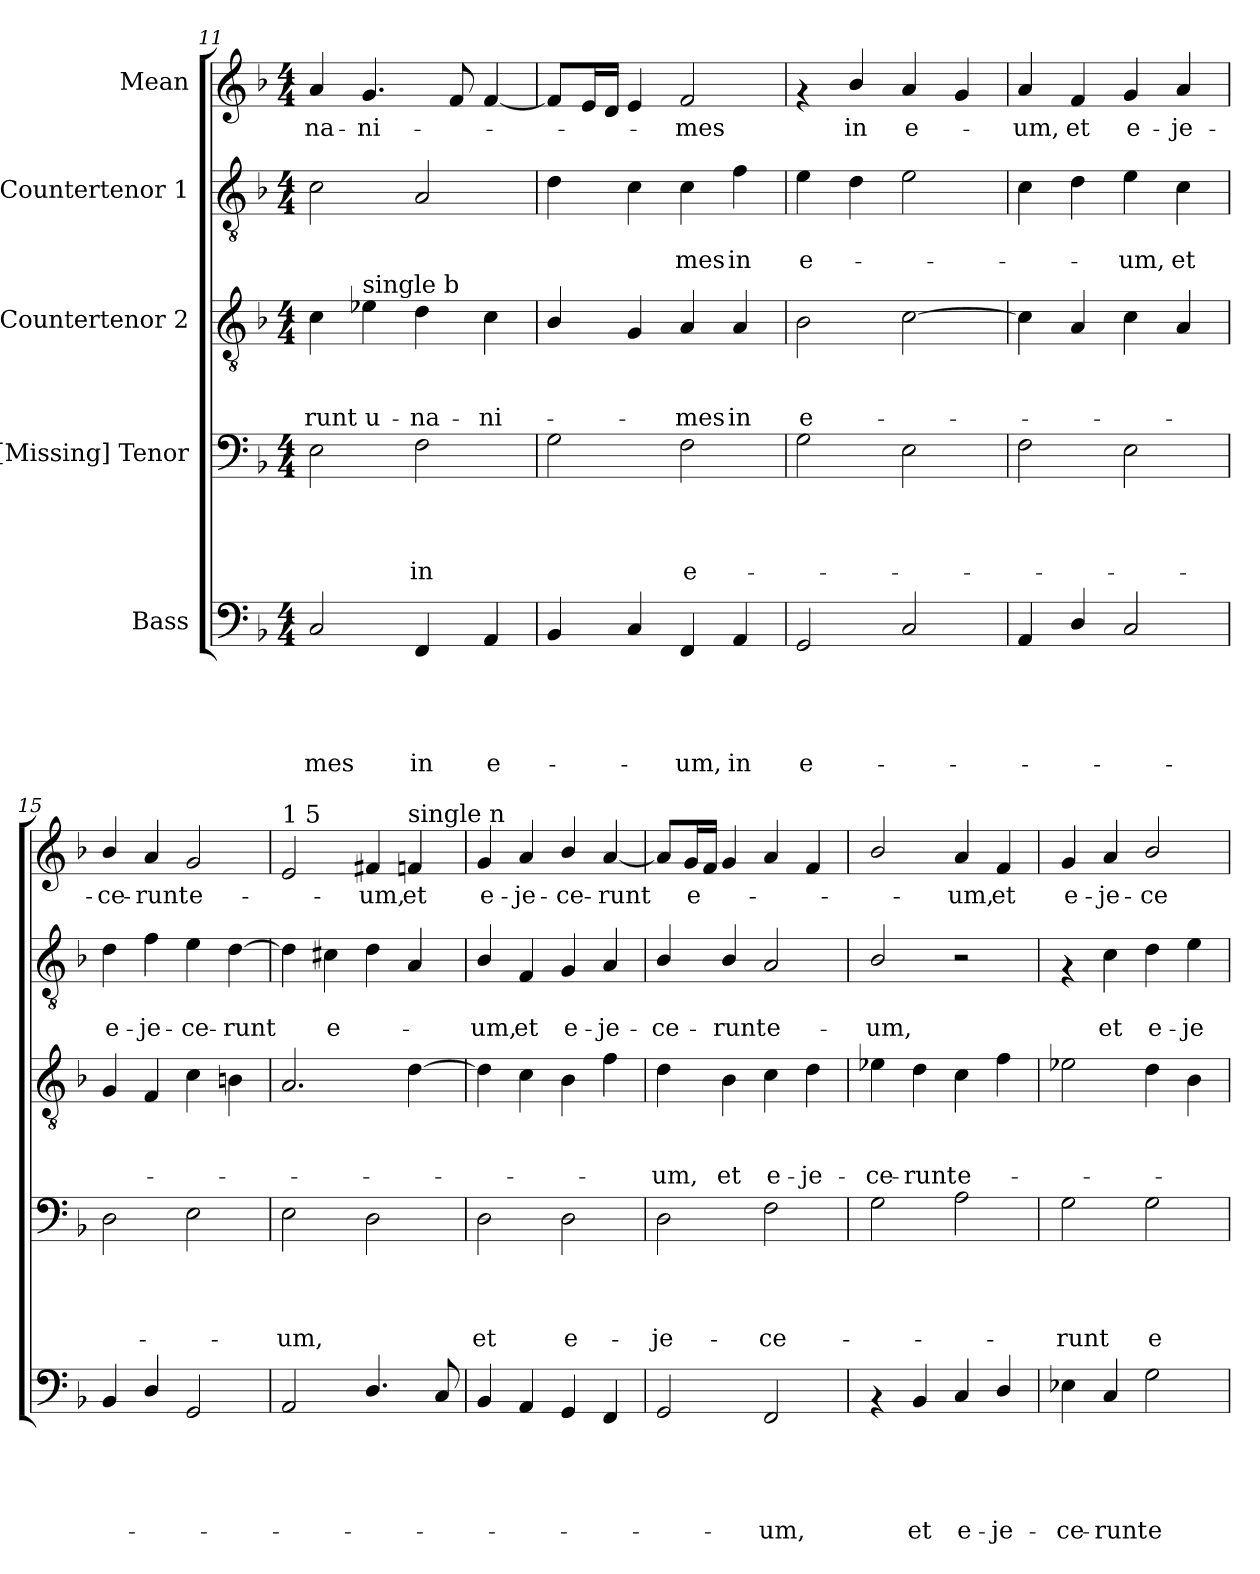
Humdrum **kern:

**kern	**text	**text	**text	**text	**text	**kern	**text	**text	**text	**text	**kern	**text	**text	**text	**kern	**text	**text	**kern	**text
*part5	*part5	*part5	*part5	*part5	*part5	*part4	*part4	*part4	*part4	*part4	*part3	*part3	*part3	*part3	*part2	*part2	*part2	*part1	*part1
*staff5	*staff5	*staff5	*staff5	*staff5	*staff5	*staff4	*staff4	*staff4	*staff4	*staff4	*staff3	*staff3	*staff3	*staff3	*staff2	*staff2	*staff2	*staff1	*staff1
*I"Bass	*	*	*	*	*	*I"[Missing] Tenor	*	*	*	*	*I"Countertenor 2	*	*	*	*I"Countertenor 1	*	*	*I"Mean	*
!!LO:PB:g=z
*clefF4	*	*	*	*	*	*clefF4	*	*	*	*	*clefGv2	*	*	*	*clefGv2	*	*	*clefG2	*
*k[b-]	*	*	*	*	*	*k[b-]	*	*	*	*	*k[b-]	*	*	*	*k[b-]	*	*	*k[b-]	*
*F:	*	*	*	*	*	*F:	*	*	*	*	*F:	*	*	*	*F:	*	*	*F:	*
*M4/4	*	*	*	*	*	*M4/4	*	*	*	*	*M4/4	*	*	*	*M4/4	*	*	*M4/4	*
=11	=11	=11	=11	=11	=11	=11	=11	=11	=11	=11	=11	=11	=11	=11	=11	=11	=11	=11	=11
!	!	!	!	!	!LO:LY:b	!	!	!	!	!	!	!	!	!LO:LY:b	!	!	!	!	!LO:LY:b
2C/	.	.	.	.	-mes	2E\	.	.	.	.	4c\	.	.	-runt	2c\	.	.	4a/	-na-
!	!	!	!	!	!	!	!	!	!	!	!LO:TX:a:t=single b	!	!	!	!	!	!	!	!
!	!	!	!	!	!	!	!	!	!	!	!	!	!	!LO:LY:b	!	!	!	!	!LO:LY:b
.	.	.	.	.	.	.	.	.	.	.	4e-\	.	.	u-	.	.	.	4.g/	-ni-
!	!	!	!	!	!LO:LY:b	!	!	!	!	!LO:LY:b	!	!	!	!LO:LY:b	!	!	!	!	!
4FF/	.	.	.	.	in	2F\	.	.	.	in	4d\	.	.	-na-	2A/	.	.	.	.
.	.	.	.	.	.	.	.	.	.	.	.	.	.	.	.	.	.	8f/	.
!	!	!	!	!	!LO:LY:b	!	!	!	!	!	!	!	!	!LO:LY:b	!	!	!	!	!
4AA/	.	.	.	.	e-	.	.	.	.	.	4c\	.	.	-ni-	.	.	.	[<4f/	.
=12!	=12!	=12!	=12!	=12!	=12!	=12!	=12!	=12!	=12!	=12!	=12!	=12!	=12!	=12!	=12!	=12!	=12!	=12!	=12!
4BB-/	.	.	.	.	.	2G\	.	.	.	.	4B-/	.	.	.	4d\	.	.	8f/L]	.
.	.	.	.	.	.	.	.	.	.	.	.	.	.	.	.	.	.	16e/L	.
.	.	.	.	.	.	.	.	.	.	.	.	.	.	.	.	.	.	16d/JJ	.
4C/	.	.	.	.	.	.	.	.	.	.	4G/	.	.	.	4c\	.	.	4e/	.
!	!	!	!	!	!LO:LY:b	!	!	!	!	!LO:LY:b	!	!	!	!LO:LY:b	!	!	!LO:LY:b	!	!LO:LY:b
4FF/	.	.	.	.	-um,	2F\	.	.	.	e-	4A/	.	.	-mes	4c\	.	-mes	2f/	-mes
!	!	!	!	!	!LO:LY:b	!	!	!	!	!	!	!	!	!LO:LY:b	!	!	!LO:LY:b	!	!
4AA/	.	.	.	.	in	.	.	.	.	.	4A/	.	.	in	4f\	.	in	.	.
=13!	=13!	=13!	=13!	=13!	=13!	=13!	=13!	=13!	=13!	=13!	=13!	=13!	=13!	=13!	=13!	=13!	=13!	=13!	=13!
!	!	!	!	!	!LO:LY:b	!	!	!	!	!	!	!	!	!LO:LY:b	!	!	!LO:LY:b	!	!
2GG/	.	.	.	.	e-	2G\	.	.	.	.	2B-\	.	.	e-	4e\	.	e-	4rf	.
!	!	!	!	!	!	!	!	!	!	!	!	!	!	!	!	!	!	!	!LO:LY:b
.	.	.	.	.	.	.	.	.	.	.	.	.	.	.	4d\	.	.	4b-/	in
!	!	!	!	!	!	!	!	!	!	!	!	!	!	!	!	!	!	!	!LO:LY:b
2C/	.	.	.	.	.	2E\	.	.	.	.	[>2c\	.	.	.	2e\	.	.	4a/	e-
.	.	.	.	.	.	.	.	.	.	.	.	.	.	.	.	.	.	4g/	.
=14!	=14!	=14!	=14!	=14!	=14!	=14!	=14!	=14!	=14!	=14!	=14!	=14!	=14!	=14!	=14!	=14!	=14!	=14!	=14!
!	!	!	!	!	!	!	!	!	!	!	!	!	!	!	!	!	!	!	!LO:LY:b
4AA/	.	.	.	.	.	2F\	.	.	.	.	4c\]	.	.	.	4c\	.	.	4a/	-um,
!	!	!	!	!	!	!	!	!	!	!	!	!	!	!	!	!	!	!	!LO:LY:b
4D/	.	.	.	.	.	.	.	.	.	.	4A/	.	.	.	4d\	.	.	4f/	et
!	!	!	!	!	!	!	!	!	!	!	!	!	!	!	!	!	!LO:LY:b	!	!LO:LY:b
2C/	.	.	.	.	.	2E\	.	.	.	.	4c\	.	.	.	4e\	.	-um,	4g/	e-
!	!	!	!	!	!	!	!	!	!	!	!	!	!	!	!	!	!LO:LY:b	!	!LO:LY:b
.	.	.	.	.	.	.	.	.	.	.	4A/	.	.	.	4c\	.	et	4a/	-je-
=15!	=15!	=15!	=15!	=15!	=15!	=15!	=15!	=15!	=15!	=15!	=15!	=15!	=15!	=15!	=15!	=15!	=15!	=15!	=15!
!	!	!	!	!	!	!	!	!	!	!	!	!	!	!	!	!	!LO:LY:b	!	!LO:LY:b
4BB-/	.	.	.	.	.	2D\	.	.	.	.	4G/	.	.	.	4d\	.	e-	4b-/	-ce-
!	!	!	!	!	!	!	!	!	!	!	!	!	!	!	!	!	!LO:LY:b	!	!LO:LY:b
4D/	.	.	.	.	.	.	.	.	.	.	4F/	.	.	.	4f\	.	-je-	4a/	-runt
!	!	!	!	!	!	!	!	!	!	!	!	!	!	!	!	!	!LO:LY:b	!	!LO:LY:b
2GG/	.	.	.	.	.	2E\	.	.	.	.	4c\	.	.	.	4e\	.	-ce-	2g/	e-
!	!	!	!	!	!	!	!	!	!	!	!	!	!	!	!	!	!LO:LY:b	!	!
.	.	.	.	.	.	.	.	.	.	.	4Bn\	.	.	.	[<4d\	.	-runt	.	.
!!LO:LB:g=z
=16!	=16!	=16!	=16!	=16!	=16!	=16!	=16!	=16!	=16!	=16!	=16!	=16!	=16!	=16!	=16!	=16!	=16!	=16!	=16!
!	!	!	!	!	!	!	!	!	!	!	!	!	!	!	!	!	!	!LO:TX:a:t=1 5	!
!	!	!	!	!	!	!	!	!	!	!LO:LY:b	!	!	!	!	!	!	!	!	!
2AA/	.	.	.	.	.	2E\	.	.	.	-um,	2.A/	.	.	.	4d\]	.	.	2e/	.
!	!	!	!	!	!	!	!	!	!	!	!	!	!	!	!	!	!LO:LY:b	!	!
.	.	.	.	.	.	.	.	.	.	.	.	.	.	.	4c#X\	.	e-	.	.
!	!	!	!	!	!	!	!	!	!	!	!	!	!	!	!	!	!	!	!LO:LY:b
4.D/	.	.	.	.	.	2D\	.	.	.	.	.	.	.	.	4d\	.	.	4f#X/	-um,
!	!	!	!	!	!	!	!	!	!	!	!	!	!	!	!	!	!	!LO:TX:a:t=single n	!
!	!	!	!	!	!	!	!	!	!	!	!	!	!	!	!	!	!	!	!LO:LY:b
.	.	.	.	.	.	.	.	.	.	.	[>4d\	.	.	.	4A/	.	.	4f/	et
8C/	.	.	.	.	.	.	.	.	.	.	.	.	.	.	.	.	.	.	.
=17!	=17!	=17!	=17!	=17!	=17!	=17!	=17!	=17!	=17!	=17!	=17!	=17!	=17!	=17!	=17!	=17!	=17!	=17!	=17!
!	!	!	!	!	!	!	!	!	!	!LO:LY:b	!	!	!	!	!	!	!LO:LY:b	!	!LO:LY:b
4BB-/	.	.	.	.	.	2D\	.	.	.	et	4d\]	.	.	.	4B-/	.	-um,	4g/	e-
!	!	!	!	!	!	!	!	!	!	!	!	!	!	!	!	!	!LO:LY:b	!	!LO:LY:b
4AA/	.	.	.	.	.	.	.	.	.	.	4c\	.	.	.	4F/	.	et	4a/	-je-
!	!	!	!	!	!	!	!	!	!	!LO:LY:b	!	!	!	!	!	!	!LO:LY:b	!	!LO:LY:b
4GG/	.	.	.	.	.	2D\	.	.	.	e-	4B-\	.	.	.	4G/	.	e-	4b-/	-ce-
!	!	!	!	!	!	!	!	!	!	!	!	!	!	!	!	!	!LO:LY:b	!	!LO:LY:b
4FF/	.	.	.	.	.	.	.	.	.	.	4f\	.	.	.	4A/	.	-je-	[<4a/	-runt
=18!	=18!	=18!	=18!	=18!	=18!	=18!	=18!	=18!	=18!	=18!	=18!	=18!	=18!	=18!	=18!	=18!	=18!	=18!	=18!
!	!	!	!	!	!	!	!	!	!	!LO:LY:b	!	!	!	!LO:LY:b	!	!	!LO:LY:b	!	!
2GG/	.	.	.	.	.	2D\	.	.	.	-je-	4d\	.	.	-um,	4B-/	.	-ce-	8a/L]	.
!	!	!	!	!	!	!	!	!	!	!	!	!	!	!	!	!	!	!	!LO:LY:b
.	.	.	.	.	.	.	.	.	.	.	.	.	.	.	.	.	.	16g/L	e-
.	.	.	.	.	.	.	.	.	.	.	.	.	.	.	.	.	.	16f/JJ	.
!	!	!	!	!	!	!	!	!	!	!	!	!	!	!LO:LY:b	!	!	!LO:LY:b	!	!
.	.	.	.	.	.	.	.	.	.	.	4B-\	.	.	et	4B-/	.	-runt	4g/	.
!	!	!	!	!	!LO:LY:b	!	!	!	!	!LO:LY:b	!	!	!	!LO:LY:b	!	!	!LO:LY:b	!	!
2FF/	.	.	.	.	-um,	2F\	.	.	.	-ce-	4c\	.	.	e-	2A/	.	e-	4a/	.
!	!	!	!	!	!	!	!	!	!	!	!	!	!	!LO:LY:b	!	!	!	!	!
.	.	.	.	.	.	.	.	.	.	.	4d\	.	.	-je-	.	.	.	4f/	.
=19!	=19!	=19!	=19!	=19!	=19!	=19!	=19!	=19!	=19!	=19!	=19!	=19!	=19!	=19!	=19!	=19!	=19!	=19!	=19!
!	!	!	!	!	!	!	!	!	!	!	!	!	!	!LO:LY:b	!	!	!LO:LY:b	!	!
4rAA	.	.	.	.	.	2G\	.	.	.	.	4e-X\	.	.	-ce-	2B-/	.	-um,	2b-/	.
!	!	!	!	!	!LO:LY:b	!	!	!	!	!	!	!	!	!LO:LY:b	!	!	!	!	!
4BB-/	.	.	.	.	et	.	.	.	.	.	4d\	.	.	-runt	.	.	.	.	.
!	!	!	!	!	!LO:LY:b	!	!	!	!	!	!	!	!	!LO:LY:b	!	!	!	!	!LO:LY:b
4C/	.	.	.	.	e-	2A\	.	.	.	.	4c\	.	.	e-	2r	.	.	4a/	-um,
!	!	!	!	!	!LO:LY:b	!	!	!	!	!	!	!	!	!	!	!	!	!	!LO:LY:b
4D/	.	.	.	.	-je-	.	.	.	.	.	4f\	.	.	.	.	.	.	4f/	et
=20!	=20!	=20!	=20!	=20!	=20!	=20!	=20!	=20!	=20!	=20!	=20!	=20!	=20!	=20!	=20!	=20!	=20!	=20!	=20!
!	!	!	!	!	!LO:LY:b	!	!	!	!	!LO:LY:b	!	!	!	!	!	!	!	!	!LO:LY:b
4E-X\	.	.	.	.	-ce-	2G\	.	.	.	-runt	2e-X\	.	.	.	4rF	.	.	4g/	e-
!	!	!	!	!	!LO:LY:b	!	!	!	!	!	!	!	!	!	!	!	!LO:LY:b	!	!LO:LY:b
4C/	.	.	.	.	-runt	.	.	.	.	.	.	.	.	.	4c\	.	et	4a/	-je-
!	!	!	!	!	!LO:LY:b	!	!	!	!	!LO:LY:b	!	!	!	!	!	!	!LO:LY:b	!	!LO:LY:b
2G\	.	.	.	.	e-	2G\	.	.	.	e-	4d\	.	.	.	4d\	.	e-	2b-/	-ce-
!	!	!	!	!	!	!	!	!	!	!	!	!	!	!	!	!	!LO:LY:b	!	!
.	.	.	.	.	.	.	.	.	.	.	4B-\	.	.	.	4e\	.	-je-	.	.
=!	=!	=!	=!	=!	=!	=!	=!	=!	=!	=!	=!	=!	=!	=!	=!	=!	=!	=!	=!
*-	*-	*-	*-	*-	*-	*-	*-	*-	*-	*-	*-	*-	*-	*-	*-	*-	*-	*-	*-
